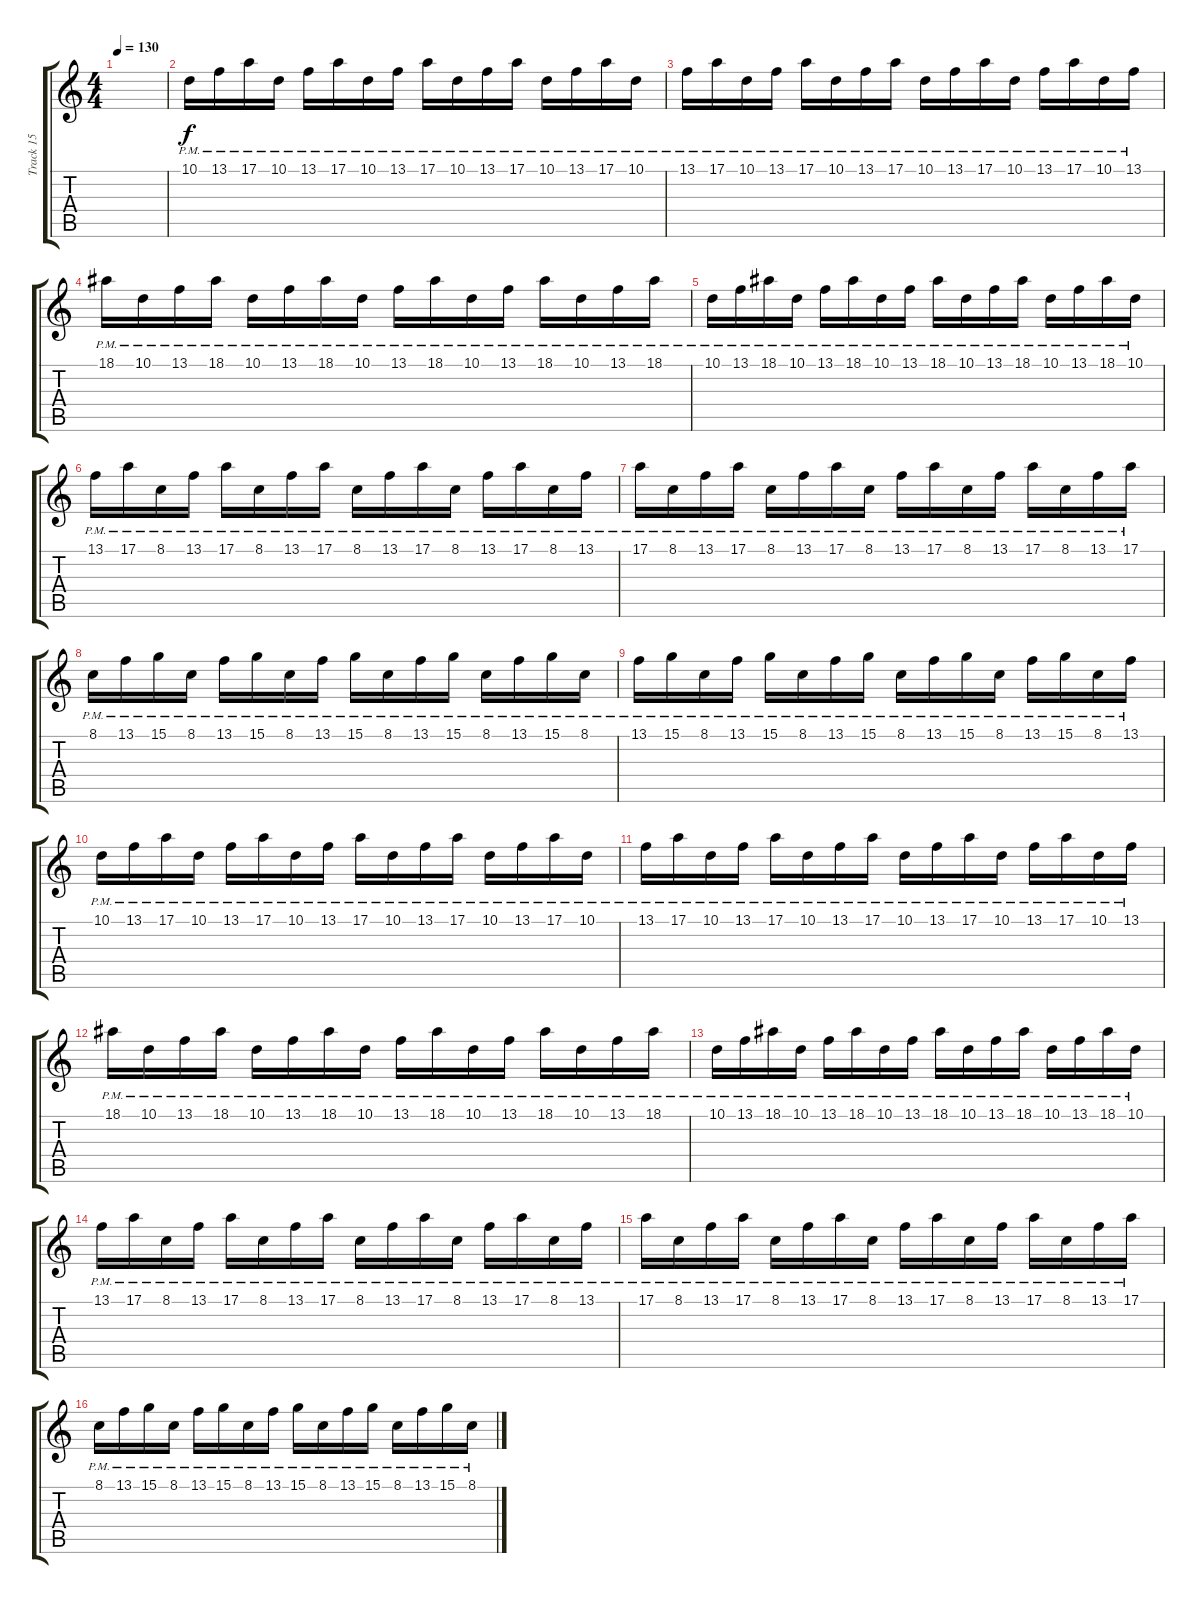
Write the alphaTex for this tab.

\track ("Track 15" "Track 15") {instrument clavinet}
\staff {score tabs}
\tuning (E4 B3 G3 D3 A2 E2) {hide}
\ts (4 4)
\tempo 130
\clef g2
\ks c
|
10.1{pm}.16{dy f} 13.1{pm}.16 17.1{pm}.16 10.1{pm}.16 13.1{pm}.16 17.1{pm}.16 10.1{pm}.16 13.1{pm}.16 17.1{pm}.16 10.1{pm}.16 13.1{pm}.16 17.1{pm}.16 10.1{pm}.16 13.1{pm}.16 17.1{pm}.16 10.1{pm}.16 |
13.1{pm}.16 17.1{pm}.16 10.1{pm}.16 13.1{pm}.16 17.1{pm}.16 10.1{pm}.16 13.1{pm}.16 17.1{pm}.16 10.1{pm}.16 13.1{pm}.16 17.1{pm}.16 10.1{pm}.16 13.1{pm}.16 17.1{pm}.16 10.1{pm}.16 13.1{pm}.16 |
18.1{pm}.16 10.1{pm}.16 13.1{pm}.16 18.1{pm}.16 10.1{pm}.16 13.1{pm}.16 18.1{pm}.16 10.1{pm}.16 13.1{pm}.16 18.1{pm}.16 10.1{pm}.16 13.1{pm}.16 18.1{pm}.16 10.1{pm}.16 13.1{pm}.16 18.1{pm}.16 |
10.1{pm}.16 13.1{pm}.16 18.1{pm}.16 10.1{pm}.16 13.1{pm}.16 18.1{pm}.16 10.1{pm}.16 13.1{pm}.16 18.1{pm}.16 10.1{pm}.16 13.1{pm}.16 18.1{pm}.16 10.1{pm}.16 13.1{pm}.16 18.1{pm}.16 10.1{pm}.16 |
13.1{pm}.16 17.1{pm}.16 8.1{pm}.16 13.1{pm}.16 17.1{pm}.16 8.1{pm}.16 13.1{pm}.16 17.1{pm}.16 8.1{pm}.16 13.1{pm}.16 17.1{pm}.16 8.1{pm}.16 13.1{pm}.16 17.1{pm}.16 8.1{pm}.16 13.1{pm}.16 |
17.1{pm}.16 8.1{pm}.16 13.1{pm}.16 17.1{pm}.16 8.1{pm}.16 13.1{pm}.16 17.1{pm}.16 8.1{pm}.16 13.1{pm}.16 17.1{pm}.16 8.1{pm}.16 13.1{pm}.16 17.1{pm}.16 8.1{pm}.16 13.1{pm}.16 17.1{pm}.16 |
8.1{pm}.16 13.1{pm}.16 15.1{pm}.16 8.1{pm}.16 13.1{pm}.16 15.1{pm}.16 8.1{pm}.16 13.1{pm}.16 15.1{pm}.16 8.1{pm}.16 13.1{pm}.16 15.1{pm}.16 8.1{pm}.16 13.1{pm}.16 15.1{pm}.16 8.1{pm}.16 |
13.1{pm}.16 15.1{pm}.16 8.1{pm}.16 13.1{pm}.16 15.1{pm}.16 8.1{pm}.16 13.1{pm}.16 15.1{pm}.16 8.1{pm}.16 13.1{pm}.16 15.1{pm}.16 8.1{pm}.16 13.1{pm}.16 15.1{pm}.16 8.1{pm}.16 13.1{pm}.16 |
10.1{pm}.16 13.1{pm}.16 17.1{pm}.16 10.1{pm}.16 13.1{pm}.16 17.1{pm}.16 10.1{pm}.16 13.1{pm}.16 17.1{pm}.16 10.1{pm}.16 13.1{pm}.16 17.1{pm}.16 10.1{pm}.16 13.1{pm}.16 17.1{pm}.16 10.1{pm}.16 |
13.1{pm}.16 17.1{pm}.16 10.1{pm}.16 13.1{pm}.16 17.1{pm}.16 10.1{pm}.16 13.1{pm}.16 17.1{pm}.16 10.1{pm}.16 13.1{pm}.16 17.1{pm}.16 10.1{pm}.16 13.1{pm}.16 17.1{pm}.16 10.1{pm}.16 13.1{pm}.16 |
18.1{pm}.16 10.1{pm}.16 13.1{pm}.16 18.1{pm}.16 10.1{pm}.16 13.1{pm}.16 18.1{pm}.16 10.1{pm}.16 13.1{pm}.16 18.1{pm}.16 10.1{pm}.16 13.1{pm}.16 18.1{pm}.16 10.1{pm}.16 13.1{pm}.16 18.1{pm}.16 |
10.1{pm}.16 13.1{pm}.16 18.1{pm}.16 10.1{pm}.16 13.1{pm}.16 18.1{pm}.16 10.1{pm}.16 13.1{pm}.16 18.1{pm}.16 10.1{pm}.16 13.1{pm}.16 18.1{pm}.16 10.1{pm}.16 13.1{pm}.16 18.1{pm}.16 10.1{pm}.16 |
13.1{pm}.16 17.1{pm}.16 8.1{pm}.16 13.1{pm}.16 17.1{pm}.16 8.1{pm}.16 13.1{pm}.16 17.1{pm}.16 8.1{pm}.16 13.1{pm}.16 17.1{pm}.16 8.1{pm}.16 13.1{pm}.16 17.1{pm}.16 8.1{pm}.16 13.1{pm}.16 |
17.1{pm}.16 8.1{pm}.16 13.1{pm}.16 17.1{pm}.16 8.1{pm}.16 13.1{pm}.16 17.1{pm}.16 8.1{pm}.16 13.1{pm}.16 17.1{pm}.16 8.1{pm}.16 13.1{pm}.16 17.1{pm}.16 8.1{pm}.16 13.1{pm}.16 17.1{pm}.16 |
8.1{pm}.16 13.1{pm}.16 15.1{pm}.16 8.1{pm}.16 13.1{pm}.16 15.1{pm}.16 8.1{pm}.16 13.1{pm}.16 15.1{pm}.16 8.1{pm}.16 13.1{pm}.16 15.1{pm}.16 8.1{pm}.16 13.1{pm}.16 15.1{pm}.16 8.1{pm}.16
